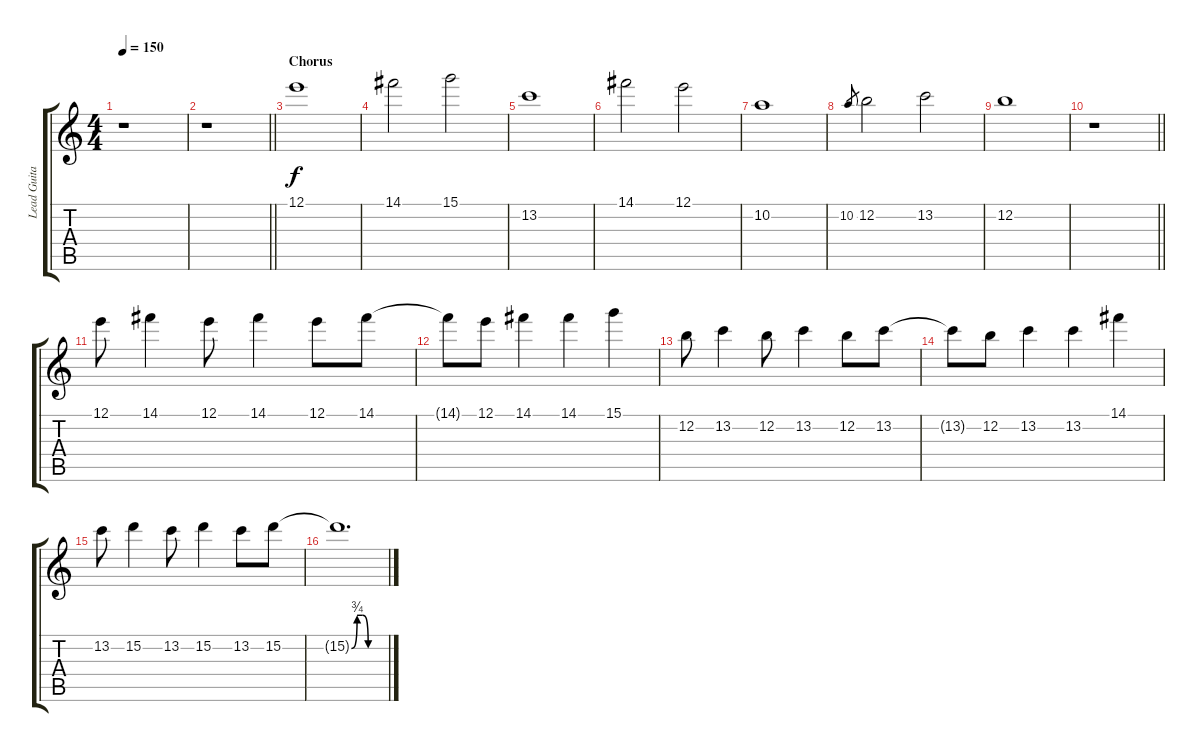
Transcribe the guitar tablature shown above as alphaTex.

\track ("Lead Guitar" "Lead Guita") {instrument distortionguitar}
\staff {score tabs}
\tuning (E4 B3 G3 D3 A2 E2) {hide}
\ts (4 4)
\tempo 150
\clef g2
\ks c
r.1{dy f} |
\barLineRight lightlight
r.1 |
\section ("" "Chorus")
12.1.1 |
14.1.2 15.1.2 |
13.2.1 |
14.1.2 12.1.2 |
10.2.1 |
10.2.8{gr} 12.2.2 13.2.2 |
12.2.1 |
\barLineRight lightlight
r.1 |
\section ("" "")
12.1.8 14.1.4 12.1.8 14.1.4 12.1.8 14.1.8 |
14.1{t}.8 12.1.8 14.1.4 14.1.4 15.1.4 |
12.2.8 13.2.4 12.2.8 13.2.4 12.2.8 13.2.8 |
13.2{t}.8 12.2.8 13.2.4 13.2.4 14.1.4 |
13.2.8 15.2.4 13.2.8 15.2.4 13.2.8 15.2.8 |
15.2{be (custom 0 0 10 3 20 3 30 0 60 0) t}.1{d}
